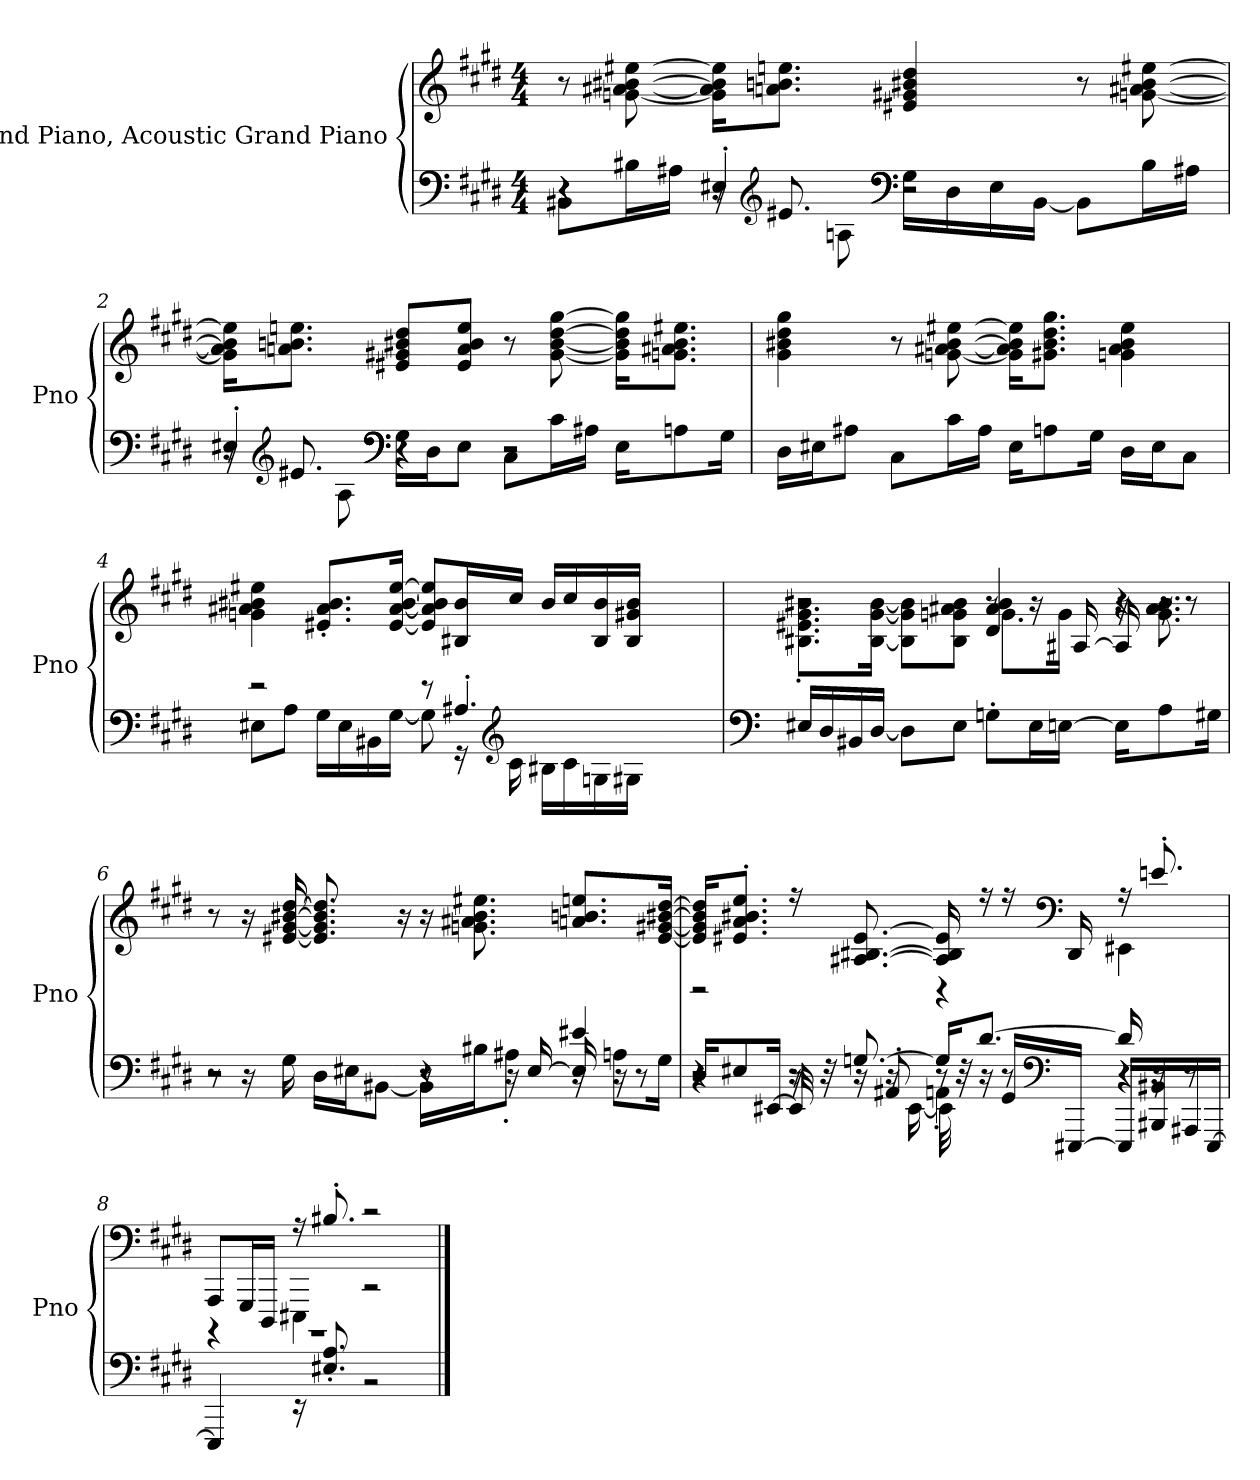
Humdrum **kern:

**kern	**kern
*part1	*part1
*staff2	*staff1
*I"Grand Piano, Acoustic Grand Piano	*
*I'Pno	*
*clefF4	*clefG2
*k[f#c#g#d#]	*k[f#c#g#d#]
*M4/4	*M4/4
*MM120	*MM120
=1	=1
*^	*
*	*^	*
4r	8BB#Xi\L	4r	8r
.	16B#Xi\L	.	[8gni\ [8a#Xi\ [8b#Xi\ [8ee#Xi\
.	16A#Xi\JJ	.	.
16r	8r	4E#X'i/	16g\] 16a#\] 16b#\] 16ee#\]KL
*clefG2	*	*	*
8.e#Xi/	.	.	8.ani\ 8.bni\ 8.eeni\J
.	8Ani\	.	.
*clefF4	*	*	*
2r	16G#i\LL	2r	4e#Xi/ 4g#Xi/ 4b#Xi/ 4dd#i/
.	16D#i\	.	.
.	16E#i\	.	.
.	[16BB#i\JJ	.	.
.	8BB#\L]	.	8r
.	16B#i\L	.	[8gni\ [8a#Xi\ [8b#i\ [8ee#Xi\
.	16A#Xi\JJ	.	.
!!LO:LB:g=z
=2	=2	=2	=2
16r	8r	4E#X'i/	16g\] 16a#\] 16b#\] 16ee#\]KL
*clefG2	*	*	*
8.e#Xi/	.	.	8.ani\ 8.bni\ 8.eeni\J
.	8Ai\	.	.
*clefF4	*	*	*
4r	16G#i\LL	4r	8e#Xi/ 8g#Xi/ 8b#Xi/ 8dd#i/L
.	16D#i\J	.	.
.	8E#i\J	.	8e#i/ 8ai/ 8b#i/ 8eei/J
2r	8C#i\L	2r	8r
.	16c#i\L	.	[8g#i\ [8b#i\ [8dd#i\ [8gg#i\
.	16A#Xi\JJ	.	.
.	16E#i\KL	.	16g#\] 16b#\] 16dd#\] 16gg#\]KL
.	8Ani\	.	8.gni\ 8.a#Xi\ 8.b#i\ 8.ee#Xi\J
.	16G#i\Jk	.	.
*v	*v	*v	*
=3	=3
16D#i\LL	4g#i\ 4b#Xi\ 4dd#i\ 4gg#i\
16E#Xi\J	.
8A#Xi\J	.
8C#i\L	8r
16c#i\L	[8gni\ [8a#Xi\ [8b#i\ [8ee#Xi\
16A#i\JJ	.
16E#i\KL	16g\] 16a#\] 16b#\] 16ee#\]KL
8Ani\	8.g#Xi\ 8.b#i\ 8.dd#i\ 8.gg#i\J
16G#i\Jk	.
16D#i\LL	4gni\ 4a#i\ 4b#i\ 4ee#i\
16E#i\J	.
8C#i\J	.
!!LO:LB:g=z
=4	=4
*^	*^
2r	8E#Xi\L	4gni\ 4a#Xi\ 4b#Xi\ 4ee#Xi\	2ryy
.	8Aj\J	.	.
.	16G#i\LL	8.e#Xj/' 8.a#j/' 8.b#i/'L	.
.	16E#i\	.	.
.	16BB#Xj\	.	.
.	[16G#j\JJ	[16e#j/ [16a#j/ [16b#i/ [16ee#i/Jk	.
8r	8G#\]	8e#/] 8a#/] 8b#/] 8ee#/]L	8.ryy
4.A#X'Z/	16r	16B#XZ/ 16b#Z/L	.
*clefG2	*	*	*
.	16c#Z\	16cc#Z/JJ	4ryy
.	16B#XZ\LL	16b#Z/LL	.
.	16c#Z\	16cc#Z/	.
.	16GnZ\	16B#Z/ 16b#Z/	.
.	16G#XZ\JJ	16B#Z/ 16g#XZ/ 16b#Z/JJ	16ryy
4ryy	4ryy	4ryy	4ryy
16ryy	16ryy	16ryy	16ryy
*v	*v	*	*
*	*v	*v
!!LO:LB:g=z
=5	=5
*clefF4	*
*	*^
*	*	*^
16E#XZ/LL	2r	8.B#XZ\' 8.e#XZ\' 8.g#Z\' 8.b#XZ\'L	2r
16D#Z/	.	.	.
16BB#XZ/	.	.	.
[16D#Z/JJ	.	[16B#Z\ [16g#Z\ [16b#Z\Jk	.
8D#\L]	.	8B#\] 8g#\] 8b#\]L	.
8E#Z\J	.	8B#Z\ 8gnZ\ 8a#XZ\ 8b#Z\J	.
8Gn'Z\L	4d#Z/ 4a#Z/ 4b#Z/	8.gZ\L	8r
16E#Z\L	.	.	16r
[16EnZ\JJ	.	16gZ\Jk	[16A#XZ/
16E\KL]	4r	16r	16A#/]
8Ai\	.	8.gi\ 8.a#i\ 8.b#i\	16r
.	.	.	8r
16G#Xi\Jk	.	.	.
*	*v	*v	*v
!!LO:LB:g=z
=6	=6
*^	*
*	*^	*
2r	8r	2r	8r
.	16r	.	16r
.	16G#i\	.	[16e#Xi/ [16g#i/ [16b#Xi/ [16dd#i/
.	16D#i\LL	.	8.e#/] 8.g#/] 8.b#/] 8.dd#/]
.	16E#Xi\J	.	.
.	[8BB#Xi\J	.	.
.	.	.	16r
4r	16BB#\LL]	8r	16r
.	16B#Xi\J	.	8.gni\ 8.a#Xi\ 8.b#i\ 8.ee#Xi\
.	8A#X'i\J	16r	.
.	.	[16E#i/	.
4e#Xi/	16r	16E#/]	8.ani/ 8.bni/ 8.eeni/L
.	8Ani\L	16r	.
.	.	8r	.
.	16G#i\Jk	.	[16e#i/ [16g#Xi/ [16b#Xi/ [16dd#i/Jk
!!LO:LB:g=z
=7	=7	=7	=7
*	*	*^	*^
4r	2r	16D#i/KL	4r	16e#/] 16g#/] 16b#/] 16dd#/]KL	2r
.	.	8E#Xi/	.	8.e#Xi/' 8.ai/' 8.b#Xi/' 8.eei/'J	.
.	.	[16EE#Xi/Jk	.	.	.
16r	.	32EE#/]	8r	16r	.
.	.	32r	.	.	.
[8.Gni/	.	16r	.	[8.A#Xi/ [8.B#Xi/ [8.e#i/	.
.	.	8AA#X'i/	16r	.	.
.	.	.	[16EE#i\	.	.
16G/KL]	4AAn'i\	8r	32EE#\]	16A#/] 16B#/] 16e#/]	4r
.	.	.	32r	.	.
[8.d#i/J	.	.	16r	16r	.
.	.	16GG#i/LL	8r	16r	.
*clefF4	*	*	*	*clefF4	*
.	.	[16EEE#Xi/JJ	.	16DD#i/	.
16d#/]	4r	16EEE#/LL]	4r	16r	4EE#Xi\
16r	.	16BBB#Xi/ 16BB#Xi/	.	8.en'i/	.
8r	.	16AAA#Xi/	.	.	.
.	.	[16EEE#i/JJ	.	.	.
*	*v	*v	*v	*	*
=8	=8	=8	=8
1r	4EEE#/]	8AAAi/L	4r
.	.	16GGG#i/L	.
.	.	16DDD#i/JJ	.
.	16r	16r	4EEE#Xi\
.	8.E#Xi/' 8.Ai/'	8.B#X'i/	.
.	2r	2r	2r
*v	*v	*	*
*	*v	*v
==	==
*-	*-
